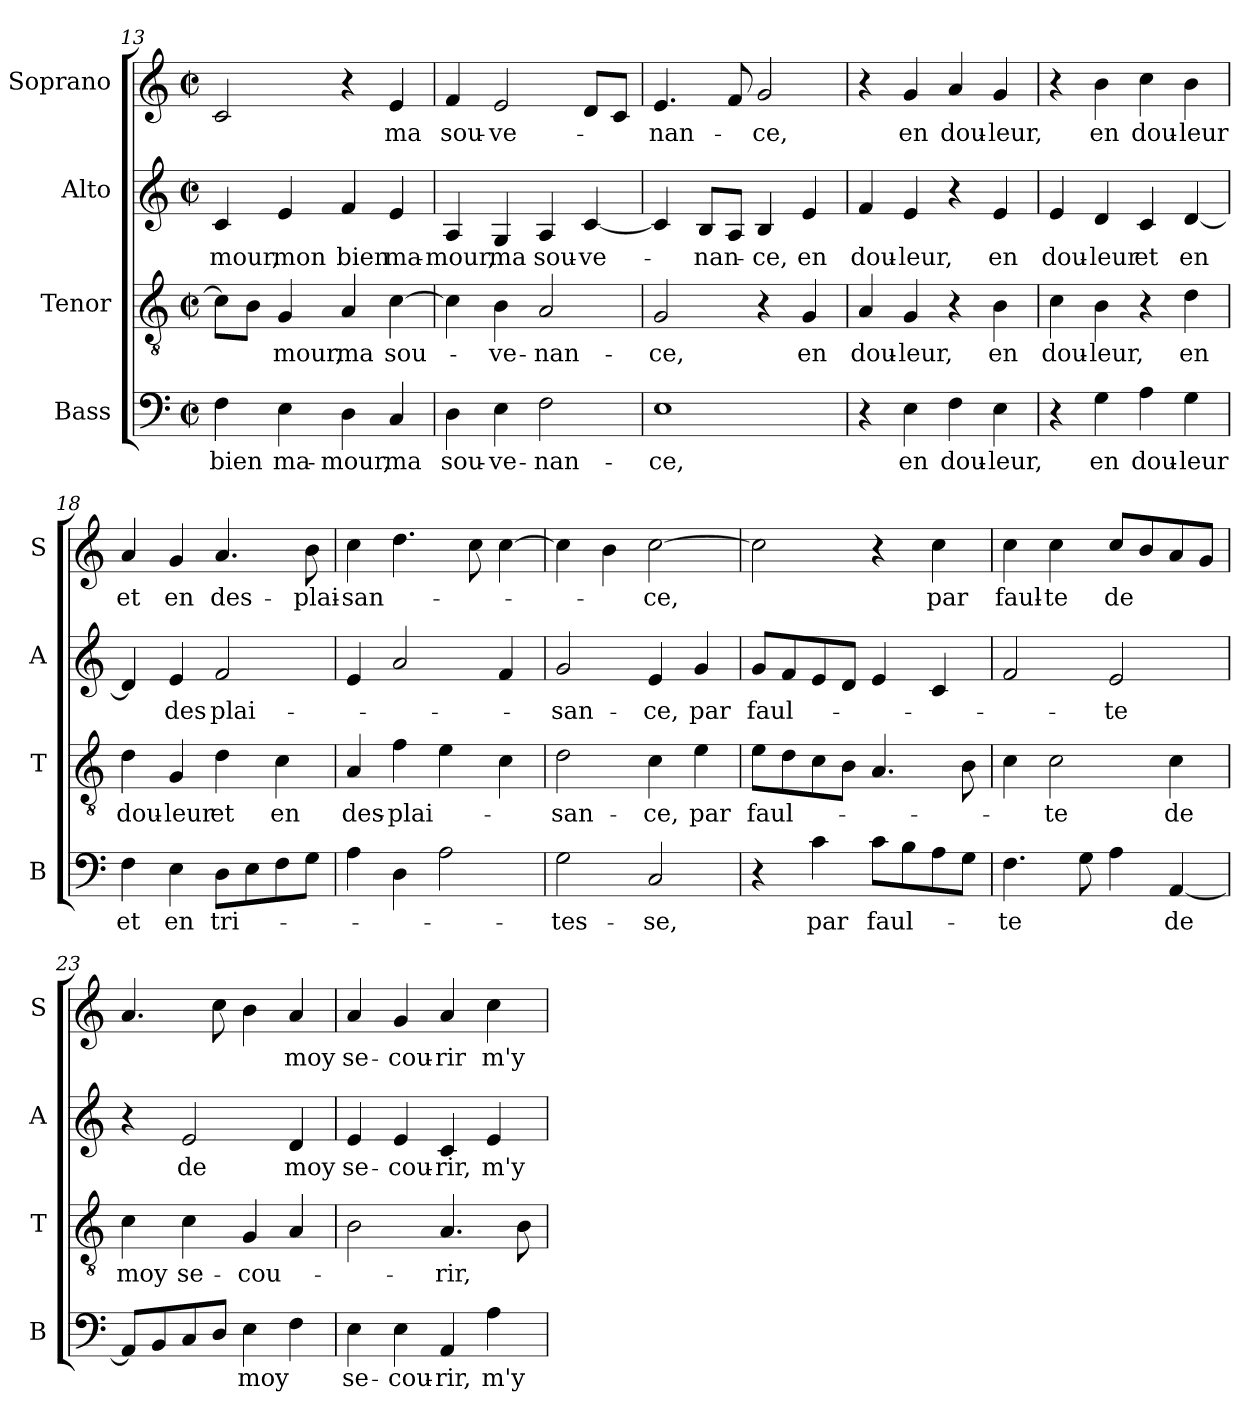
**kern	**text	**kern	**text	**kern	**text	**kern	**text
*part4	*part4	*part3	*part3	*part2	*part2	*part1	*part1
*staff4	*staff4	*staff3	*staff3	*staff2	*staff2	*staff1	*staff1
*I"Bass	*	*I"Tenor	*	*I"Alto	*	*I"Soprano	*
*I'B	*	*I'T	*	*I'A	*	*I'S	*
*clefF4	*	*clefGv2	*	*clefG2	*	*clefG2	*
*k[]	*	*k[]	*	*k[]	*	*k[]	*
*C:	*	*C:	*	*C:	*	*C:	*
*M2/2	*	*M2/2	*	*M2/2	*	*M2/2	*
*met(c|)	*	*met(c|)	*	*met(c|)	*	*met(c|)	*
=13	=13	=13	=13	=13	=13	=13	=13
!	!LO:LY:b	!	!	!	!LO:LY:b	!	!
4F\	bien	8c\L]	.	4c/	-mour,	2c/	.
.	.	8B\J	.	.	.	.	.
!	!LO:LY:b	!	!LO:LY:b	!	!LO:LY:b	!	!
4E\	ma-	4G/	-mour,	4e/	mon	.	.
!	!LO:LY:b	!	!LO:LY:b	!	!LO:LY:b	!	!
4D\	-mour,	4A/	ma	4f/	bien	4r	.
!	!LO:LY:b	!	!LO:LY:b	!	!LO:LY:b	!	!LO:LY:b
4C/	ma	[4c\	sou-	4e/	ma-	4e/	ma
=14	=14	=14	=14	=14	=14	=14	=14
!	!LO:LY:b	!	!	!	!LO:LY:b	!	!LO:LY:b
4D\	sou-	4c\]	.	4A/	-mour,	4f/	sou-
!	!LO:LY:b	!	!LO:LY:b	!	!LO:LY:b	!	!LO:LY:b
4E\	-ve-	4B\	-ve-	4G/	ma	2e/	-ve-
!	!LO:LY:b	!	!LO:LY:b	!	!LO:LY:b	!	!
2F\	-nan-	2A/	-nan-	4A/	sou-	.	.
!	!	!	!	!	!LO:LY:b	!	!
.	.	.	.	[4c/	-ve-	8d/L	.
.	.	.	.	.	.	8c/J	.
=15	=15	=15	=15	=15	=15	=15	=15
!	!LO:LY:b	!	!LO:LY:b	!	!	!	!LO:LY:b
1E	-ce,	2G/	-ce,	4c/]	.	4.e/	-nan-
!	!	!	!	!	!LO:LY:b	!	!
.	.	.	.	8B/L	-nan-	.	.
.	.	.	.	8A/J	.	8f/	.
!	!	!	!	!	!LO:LY:b	!	!LO:LY:b
.	.	4r	.	4B/	-ce,	2g/	-ce,
!	!	!	!LO:LY:b	!	!LO:LY:b	!	!
.	.	4G/	en	4e/	en	.	.
!!LO:LB:g=z
=16	=16	=16	=16	=16	=16	=16	=16
!	!	!	!LO:LY:b	!	!LO:LY:b	!	!
4r	.	4A/	dou-	4f/	dou-	4r	.
!	!LO:LY:b	!	!LO:LY:b	!	!LO:LY:b	!	!LO:LY:b
4E\	en	4G/	-leur,	4e/	-leur,	4g/	en
!	!LO:LY:b	!	!	!	!	!	!LO:LY:b
4F\	dou-	4r	.	4r	.	4a/	dou-
!	!LO:LY:b	!	!LO:LY:b	!	!LO:LY:b	!	!LO:LY:b
4E\	-leur,	4B\	en	4e/	en	4g/	-leur,
=17	=17	=17	=17	=17	=17	=17	=17
!	!	!	!LO:LY:b	!	!LO:LY:b	!	!
4r	.	4c\	dou-	4e/	dou-	4r	.
!	!LO:LY:b	!	!LO:LY:b	!	!LO:LY:b	!	!LO:LY:b
4G\	en	4B\	-leur,	4d/	-leur	4b\	en
!	!LO:LY:b	!	!	!	!LO:LY:b	!	!LO:LY:b
4A\	dou-	4r	.	4c/	et	4cc\	dou-
!	!LO:LY:b	!	!LO:LY:b	!	!LO:LY:b	!	!LO:LY:b
4G\	-leur	4d\	en	[4d/	en	4b\	-leur
=18	=18	=18	=18	=18	=18	=18	=18
!	!LO:LY:b	!	!LO:LY:b	!	!	!	!LO:LY:b
4F\	et	4d\	dou-	4d/]	.	4a/	et
!	!LO:LY:b	!	!LO:LY:b	!	!LO:LY:b	!	!LO:LY:b
4E\	en	4G/	-leur	4e/	des	4g/	en
!	!LO:LY:b	!	!LO:LY:b	!	!LO:LY:b	!	!LO:LY:b
8D\L	tri-	4d\	et	2f/	plai-	4.a/	des-
8E\	.	.	.	.	.	.	.
!	!	!	!LO:LY:b	!	!	!	!
8F\	.	4c\	en	.	.	.	.
!	!	!	!	!	!	!	!LO:LY:b
8G\J	.	.	.	.	.	8b\	-plai-
=19	=19	=19	=19	=19	=19	=19	=19
!	!	!	!LO:LY:b	!	!	!	!LO:LY:b
4A\	.	4A/	des-	4e/	.	4cc\	-san-
!	!	!	!LO:LY:b	!	!	!	!
4D\	.	4f\	-plai-	2a/	.	4.dd\	.
2A\	.	4e\	.	.	.	.	.
.	.	.	.	.	.	8cc\	.
.	.	4c\	.	4f/	.	[4cc\	.
=20	=20	=20	=20	=20	=20	=20	=20
!	!LO:LY:b	!	!LO:LY:b	!	!LO:LY:b	!	!
2G\	-tes-	2d\	-san-	2g/	-san-	4cc\]	.
.	.	.	.	.	.	4b\	.
!	!LO:LY:b	!	!LO:LY:b	!	!LO:LY:b	!	!LO:LY:b
2C/	-se,	4c\	-ce,	4e/	-ce,	[2cc\	-ce,
!	!	!	!LO:LY:b	!	!LO:LY:b	!	!
.	.	4e\	par	4g/	par	.	.
!!LO:LB:g=z
=21	=21	=21	=21	=21	=21	=21	=21
!	!	!	!LO:LY:b	!	!LO:LY:b	!	!
4r	.	8e\L	faul-	8g/L	faul-	2cc\]	.
.	.	8d\	.	8f/	.	.	.
!	!LO:LY:b	!	!	!	!	!	!
4c\	par	8c\	.	8e/	.	.	.
.	.	8B\J	.	8d/J	.	.	.
!	!LO:LY:b	!	!	!	!	!	!
8c\L	faul-	4.A/	.	4e/	.	4r	.
8B\	.	.	.	.	.	.	.
!	!	!	!	!	!	!	!LO:LY:b
8A\	.	.	.	4c/	.	4cc\	par
8G\J	.	8B\	.	.	.	.	.
=22	=22	=22	=22	=22	=22	=22	=22
!	!LO:LY:b	!	!	!	!	!	!LO:LY:b
4.F\	-te	4c\	.	2f/	.	4cc\	faul-
!	!	!	!LO:LY:b	!	!	!	!LO:LY:b
.	.	2c\	-te	.	.	4cc\	-te
8G\	.	.	.	.	.	.	.
!	!	!	!	!	!LO:LY:b	!	!LO:LY:b
4A\	.	.	.	2e/	-te	8cc/L	de
.	.	.	.	.	.	8b/	.
!	!LO:LY:b	!	!LO:LY:b	!	!	!	!
[4AA/	de	4c\	de	.	.	8a/	.
.	.	.	.	.	.	8g/J	.
=23	=23	=23	=23	=23	=23	=23	=23
!	!	!	!LO:LY:b	!	!	!	!
8AA/L]	.	4c\	moy	4r	.	4.a/	.
8BB/	.	.	.	.	.	.	.
!	!	!	!LO:LY:b	!	!LO:LY:b	!	!
8C/	.	4c\	se-	2e/	de	.	.
8D/J	.	.	.	.	.	8cc\	.
!	!LO:LY:b	!	!LO:LY:b	!	!	!	!
4E\	moy	4G/	-cou-	.	.	4b\	.
!	!	!	!	!	!LO:LY:b	!	!LO:LY:b
4F\	.	4A/	.	4d/	moy	4a/	moy
=24	=24	=24	=24	=24	=24	=24	=24
!	!LO:LY:b	!	!	!	!LO:LY:b	!	!LO:LY:b
4E\	se-	2B\	.	4e/	se-	4a/	se-
!	!LO:LY:b	!	!	!	!LO:LY:b	!	!LO:LY:b
4E\	-cou-	.	.	4e/	-cou-	4g/	-cou-
!	!LO:LY:b	!	!LO:LY:b	!	!LO:LY:b	!	!LO:LY:b
4AA/	-rir,	4.A/	-rir,	4c/	-rir,	4a/	-rir
!	!LO:LY:b	!	!	!	!LO:LY:b	!	!LO:LY:b
4A\	m'y	.	.	4e/	m'y	4cc\	m'y
.	.	8B\	.	.	.	.	.
=	=	=	=	=	=	=	=
*-	*-	*-	*-	*-	*-	*-	*-
